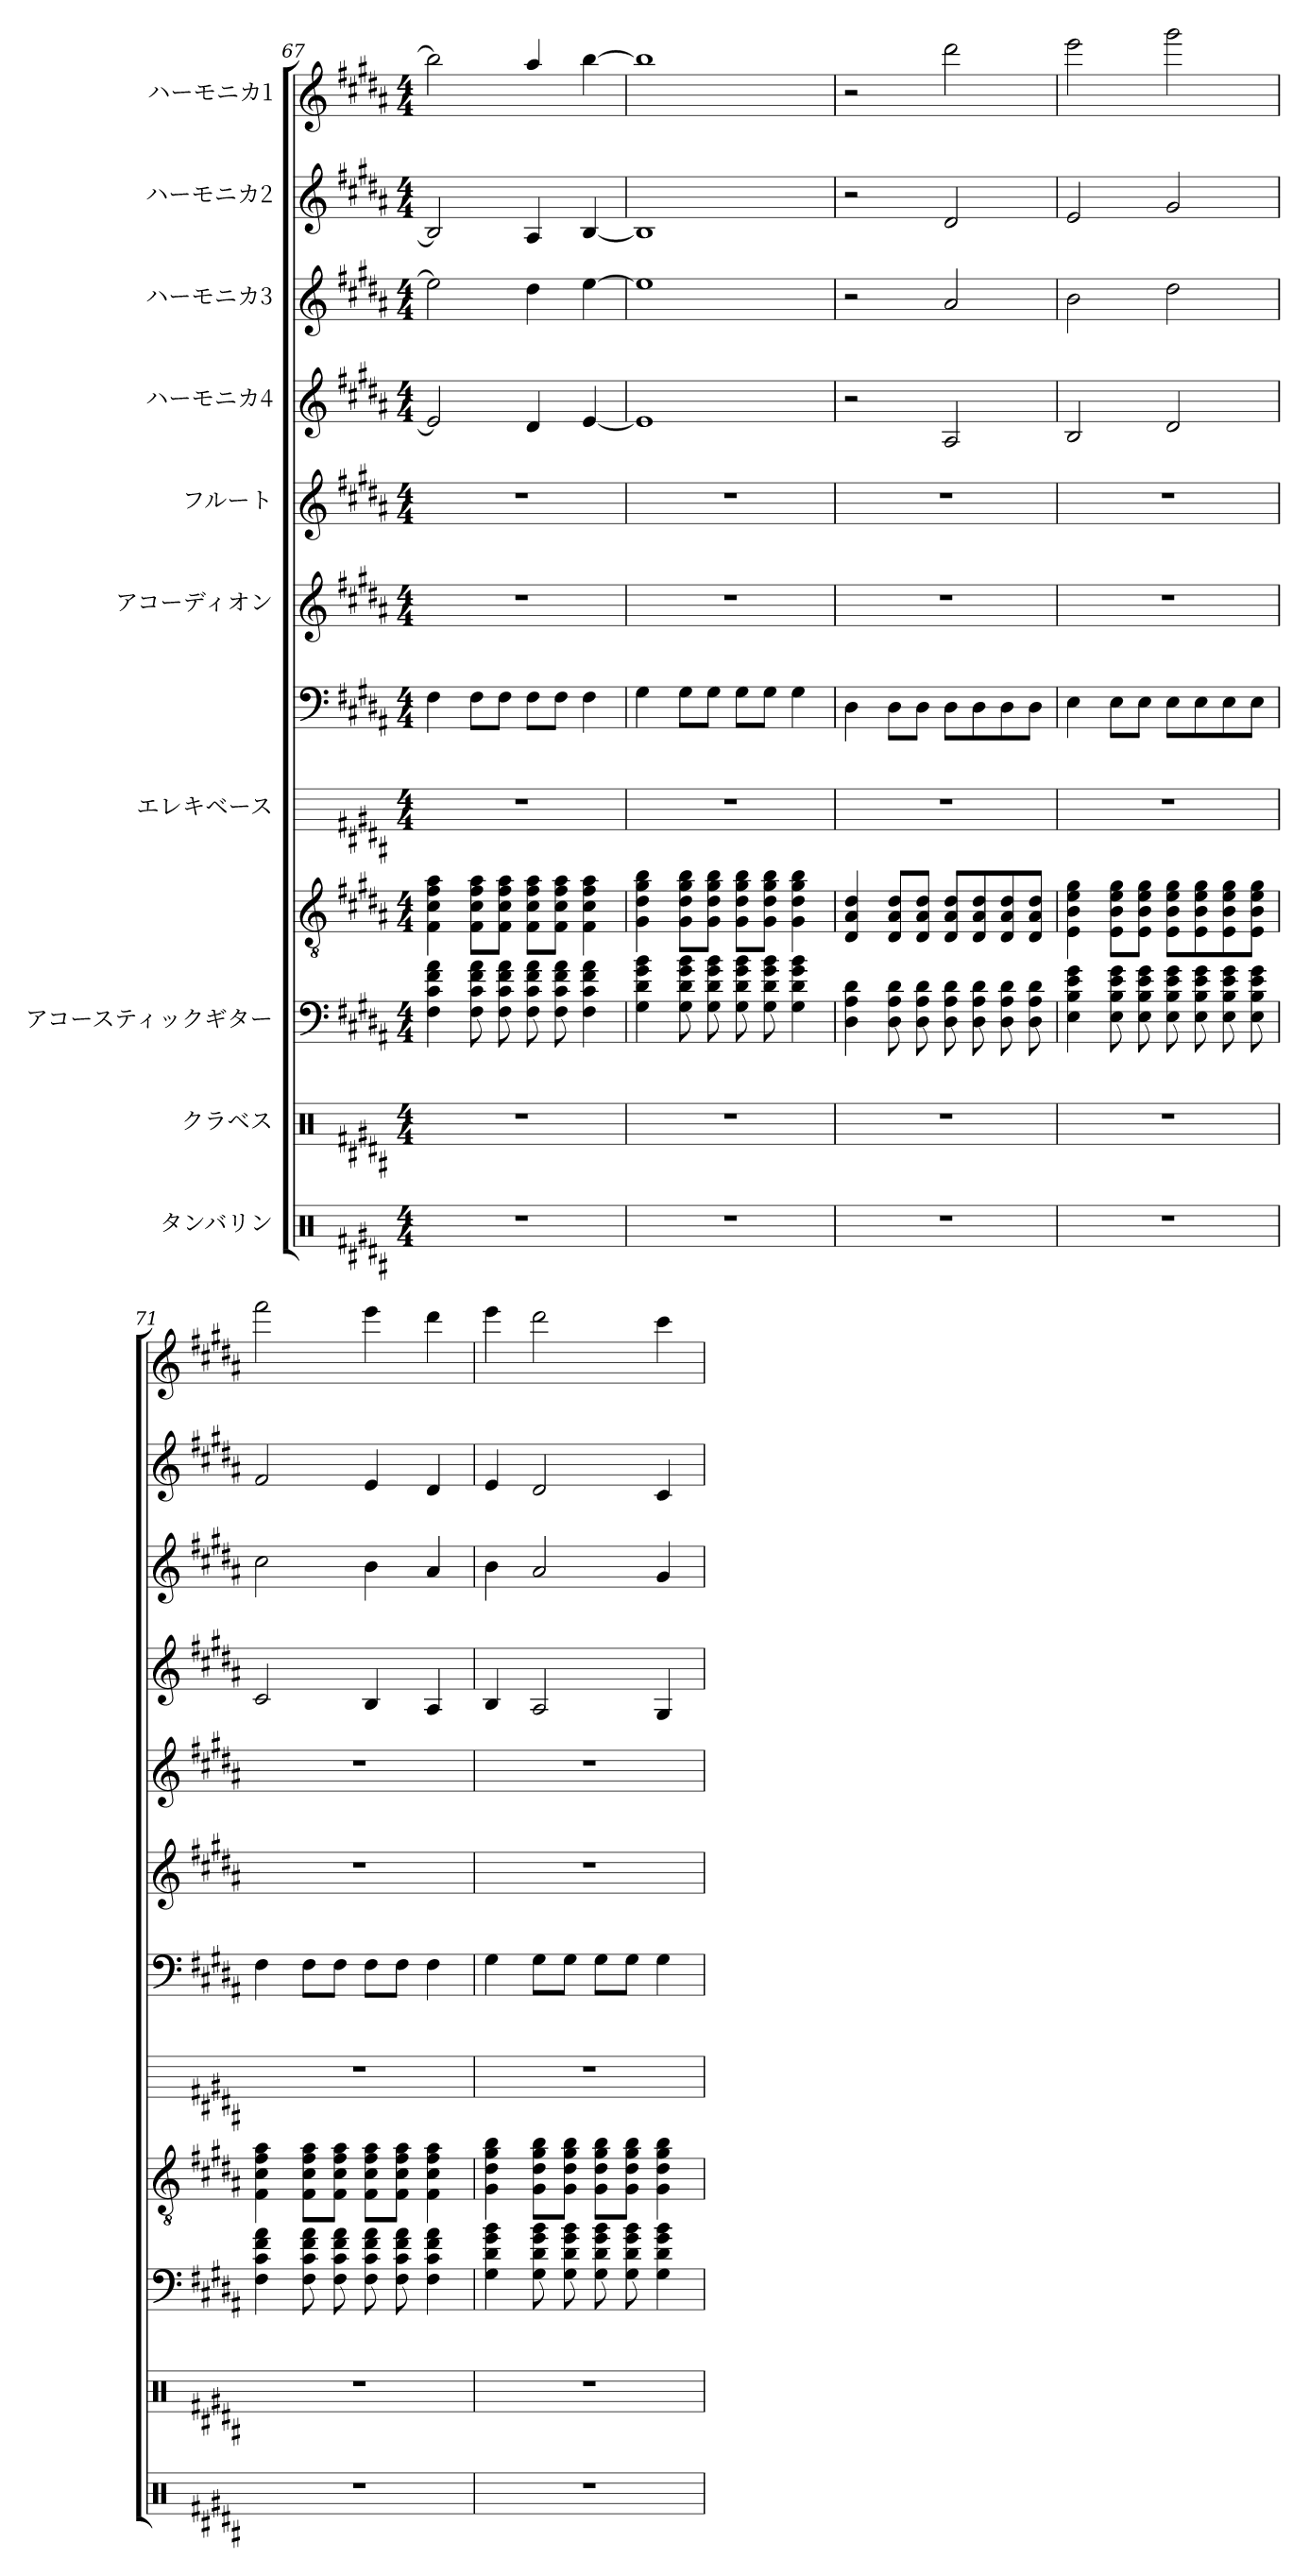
**kern	**kern	**kern	**kern	**kern	**kern	**kern	**kern	**kern	**kern	**kern	**kern
*part10	*part9	*part8	*part8	*part7	*part7	*part6	*part5	*part4	*part3	*part2	*part1
*staff12	*staff11	*staff10	*staff9	*staff8	*staff7	*staff6	*staff5	*staff4	*staff3	*staff2	*staff1
*I"タンバリン	*I"クラベス	*I"アコースティックギター	*	*I"エレキベース	*	*I"アコーディオン	*I"フルート	*I"ハーモニカ4	*I"ハーモニカ3	*I"ハーモニカ2	*I"ハーモニカ1
*clefX	*clefX	*	*clefGv2	*	*clefF4	*clefG2	*clefG2	*clefG2	*clefG2	*clefG2	*clefG2
*	*	*	*	*ITrd7c12	*ITrd7c12	*	*	*	*	*	*
*k[f#c#g#d#a#]	*k[f#c#g#d#a#]	*k[f#c#g#d#a#]	*k[f#c#g#d#a#]	*k[f#c#g#d#a#]	*k[f#c#g#d#a#]	*k[f#c#g#d#a#]	*k[f#c#g#d#a#]	*k[f#c#g#d#a#]	*k[f#c#g#d#a#]	*k[f#c#g#d#a#]	*k[f#c#g#d#a#]
*M4/4	*M4/4	*M4/4	*M4/4	*M4/4	*M4/4	*M4/4	*M4/4	*M4/4	*M4/4	*M4/4	*M4/4
=67	=67	=67	=67	=67	=67	=67	=67	=67	=67	=67	=67
1r	1r	4F# 4c# 4f# 4a#	4F#\ 4c#\ 4f#\ 4a#\	1r	4FF#\	1r	1r	2e/]	2ee\]	2B/]	2bb\]
.	.	8F# 8c# 8f# 8a#	8F#\ 8c#\ 8f#\ 8a#\L	.	8FF#\L	.	.	.	.	.	.
.	.	8F# 8c# 8f# 8a#	8F#\ 8c#\ 8f#\ 8a#\J	.	8FF#\J	.	.	.	.	.	.
.	.	8F# 8c# 8f# 8a#	8F#\ 8c#\ 8f#\ 8a#\L	.	8FF#\L	.	.	4d#/	4dd#\	4A#/	4aa#/
.	.	8F# 8c# 8f# 8a#	8F#\ 8c#\ 8f#\ 8a#\J	.	8FF#\J	.	.	.	.	.	.
.	.	4F# 4c# 4f# 4a#	4F#\ 4c#\ 4f#\ 4a#\	.	4FF#\	.	.	[4e/	[4ee\	[4B/	[4bb\
=68	=68	=68	=68	=68	=68	=68	=68	=68	=68	=68	=68
1r	1r	4G# 4d# 4g# 4b	4G#\ 4d#\ 4g#\ 4b\	1r	4GG#\	1r	1r	1e]	1ee]	1B]	1bb]
.	.	8G# 8d# 8g# 8b	8G#\ 8d#\ 8g#\ 8b\L	.	8GG#\L	.	.	.	.	.	.
.	.	8G# 8d# 8g# 8b	8G#\ 8d#\ 8g#\ 8b\J	.	8GG#\J	.	.	.	.	.	.
.	.	8G# 8d# 8g# 8b	8G#\ 8d#\ 8g#\ 8b\L	.	8GG#\L	.	.	.	.	.	.
.	.	8G# 8d# 8g# 8b	8G#\ 8d#\ 8g#\ 8b\J	.	8GG#\J	.	.	.	.	.	.
.	.	4G# 4d# 4g# 4b	4G#\ 4d#\ 4g#\ 4b\	.	4GG#\	.	.	.	.	.	.
!!LO:PB:g=z
=69	=69	=69	=69	=69	=69	=69	=69	=69	=69	=69	=69
1r	1r	4D# 4A# 4d#	4D#/ 4A#/ 4d#/	1r	4DD#\	1r	1r	2r	2r	2r	2r
.	.	8D# 8A# 8d#	8D#/ 8A#/ 8d#/L	.	8DD#\L	.	.	.	.	.	.
.	.	8D# 8A# 8d#	8D#/ 8A#/ 8d#/J	.	8DD#\J	.	.	.	.	.	.
.	.	8D# 8A# 8d#	8D#/ 8A#/ 8d#/L	.	8DD#\L	.	.	2A#/	2a#/	2d#/	2ddd#\
.	.	8D# 8A# 8d#	8D#/ 8A#/ 8d#/	.	8DD#\	.	.	.	.	.	.
.	.	8D# 8A# 8d#	8D#/ 8A#/ 8d#/	.	8DD#\	.	.	.	.	.	.
.	.	8D# 8A# 8d#	8D#/ 8A#/ 8d#/J	.	8DD#\J	.	.	.	.	.	.
=70	=70	=70	=70	=70	=70	=70	=70	=70	=70	=70	=70
1r	1r	4E 4B 4e 4g#	4E\ 4B\ 4e\ 4g#\	1r	4EE\	1r	1r	2B/	2b\	2e/	2eee\
.	.	8E 8B 8e 8g#	8E\ 8B\ 8e\ 8g#\L	.	8EE\L	.	.	.	.	.	.
.	.	8E 8B 8e 8g#	8E\ 8B\ 8e\ 8g#\J	.	8EE\J	.	.	.	.	.	.
.	.	8E 8B 8e 8g#	8E\ 8B\ 8e\ 8g#\L	.	8EE\L	.	.	2d#/	2dd#\	2g#/	2ggg#\
.	.	8E 8B 8e 8g#	8E\ 8B\ 8e\ 8g#\	.	8EE\	.	.	.	.	.	.
.	.	8E 8B 8e 8g#	8E\ 8B\ 8e\ 8g#\	.	8EE\	.	.	.	.	.	.
.	.	8E 8B 8e 8g#	8E\ 8B\ 8e\ 8g#\J	.	8EE\J	.	.	.	.	.	.
=71	=71	=71	=71	=71	=71	=71	=71	=71	=71	=71	=71
1r	1r	4F# 4c# 4f# 4a#	4F#\ 4c#\ 4f#\ 4a#\	1r	4FF#\	1r	1r	2c#/	2cc#\	2f#/	2fff#\
.	.	8F# 8c# 8f# 8a#	8F#\ 8c#\ 8f#\ 8a#\L	.	8FF#\L	.	.	.	.	.	.
.	.	8F# 8c# 8f# 8a#	8F#\ 8c#\ 8f#\ 8a#\J	.	8FF#\J	.	.	.	.	.	.
.	.	8F# 8c# 8f# 8a#	8F#\ 8c#\ 8f#\ 8a#\L	.	8FF#\L	.	.	4B/	4b\	4e/	4eee\
.	.	8F# 8c# 8f# 8a#	8F#\ 8c#\ 8f#\ 8a#\J	.	8FF#\J	.	.	.	.	.	.
.	.	4F# 4c# 4f# 4a#	4F#\ 4c#\ 4f#\ 4a#\	.	4FF#\	.	.	4A#/	4a#/	4d#/	4ddd#\
=72	=72	=72	=72	=72	=72	=72	=72	=72	=72	=72	=72
1r	1r	4G# 4d# 4g# 4b	4G#\ 4d#\ 4g#\ 4b\	1r	4GG#\	1r	1r	4B/	4b\	4e/	4eee\
.	.	8G# 8d# 8g# 8b	8G#\ 8d#\ 8g#\ 8b\L	.	8GG#\L	.	.	2A#/	2a#/	2d#/	2ddd#\
.	.	8G# 8d# 8g# 8b	8G#\ 8d#\ 8g#\ 8b\J	.	8GG#\J	.	.	.	.	.	.
.	.	8G# 8d# 8g# 8b	8G#\ 8d#\ 8g#\ 8b\L	.	8GG#\L	.	.	.	.	.	.
.	.	8G# 8d# 8g# 8b	8G#\ 8d#\ 8g#\ 8b\J	.	8GG#\J	.	.	.	.	.	.
.	.	4G# 4d# 4g# 4b	4G#\ 4d#\ 4g#\ 4b\	.	4GG#\	.	.	4G#/	4g#/	4c#/	4ccc#\
=	=	=	=	=	=	=	=	=	=	=	=
*-	*-	*-	*-	*-	*-	*-	*-	*-	*-	*-	*-
